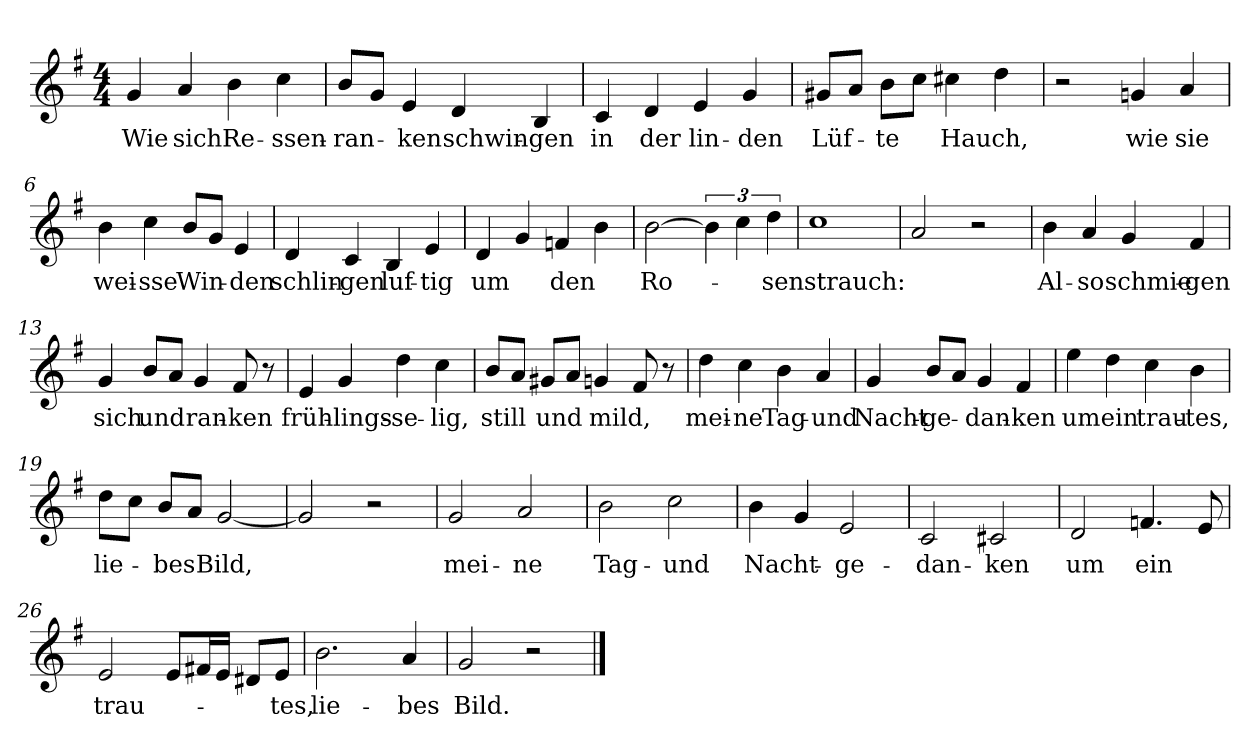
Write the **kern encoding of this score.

**kern	**text
*part1	*part1
*staff1	*staff1
*clefG2	*
*k[f#]	*
*M4/4	*
=1	=1
!	!LO:LY:b
4g/	Wie
!	!LO:LY:b
4a/	sich
!	!LO:LY:b
4b\	Re-
!	!LO:LY:b
4cc\	-ssen-
=2	=2
!	!LO:LY:b
8b/L	-ran-
8g/J	.
!	!LO:LY:b
4e/	-ken
!	!LO:LY:b
4d/	schwin-
!	!LO:LY:b
4B/	-gen
=3	=3
!	!LO:LY:b
4c/	in
!	!LO:LY:b
4d/	der
!	!LO:LY:b
4e/	lin-
!	!LO:LY:b
4g/	-den
=4	=4
!	!LO:LY:b
8g#X/L	Lüf-
8a/J	.
!	!LO:LY:b
8b\L	-te
8cc\J	.
!	!LO:LY:b
4cc#X\	Hauch,
4dd\	.
=5	=5
2r	.
!	!LO:LY:b
4gn/	wie
!	!LO:LY:b
4a/	sie
=6	=6
!	!LO:LY:b
4b\	wei-
!	!LO:LY:b
4cc\	-sse
!	!LO:LY:b
8b/L	Win-
8g/J	.
!	!LO:LY:b
4e/	-den
!!LO:LB:g=z
=7	=7
!	!LO:LY:b
4d/	schlin-
!	!LO:LY:b
4c/	-gen
!	!LO:LY:b
4B/	luf-
!	!LO:LY:b
4e/	-tig
=8	=8
!	!LO:LY:b
4d/	um
4g/	.
!	!LO:LY:b
4fn/	den
4b\	.
=9	=9
!	!LO:LY:b
[2b\	Ro-
6b\]	.
6cc\	.
!	!LO:LY:b
6dd\	-sen
=10	=10
!	!LO:LY:b
1cc	strauch:
=11	=11
2a/	.
2r	.
=12	=12
!	!LO:LY:b
4b\	Al-
!	!LO:LY:b
4a/	-so
!	!LO:LY:b
4g/	schmie-
!	!LO:LY:b
4f#/	-gen
=13	=13
!	!LO:LY:b
4g/	sich
!	!LO:LY:b
8b/L	und
8a/J	.
!	!LO:LY:b
4g/	ran-
!	!LO:LY:b
8f#/	-ken
8r	.
=14	=14
!	!LO:LY:b
4e/	früh-
!	!LO:LY:b
4g/	-lings-
!	!LO:LY:b
4dd\	-se-
!	!LO:LY:b
4cc\	-lig,
!!LO:LB:g=z
=15	=15
!	!LO:LY:b
8b/L	still
8a/J	.
!	!LO:LY:b
8g#X/L	und
8a/J	.
!	!LO:LY:b
4gn/	mild,
8f#/	.
8r	.
=16	=16
!	!LO:LY:b
4dd\	mei-
!	!LO:LY:b
4cc\	-ne
!	!LO:LY:b
4b\	Tag-
!	!LO:LY:b
4a/	-und
=17	=17
!	!LO:LY:b
4g/	Nacht-
!	!LO:LY:b
8b/L	-ge-
8a/J	.
!	!LO:LY:b
4g/	-dan-
!	!LO:LY:b
4f#/	-ken
=18	=18
!	!LO:LY:b
4ee\	um
!	!LO:LY:b
4dd\	ein
!	!LO:LY:b
4cc\	trau-
!	!LO:LY:b
4b\	-tes,
=19	=19
!	!LO:LY:b
8dd\L	lie-
8cc\J	.
!	!LO:LY:b
8b/L	-bes
8a/J	.
!	!LO:LY:b
[2g/	Bild,
=20	=20
2g/]	.
2r	.
=21	=21
!	!LO:LY:b
2g/	mei-
!	!LO:LY:b
2a/	-ne
=22	=22
!	!LO:LY:b
2b\	Tag-
!	!LO:LY:b
2cc\	-und
!!LO:LB:g=z
=23	=23
!	!LO:LY:b
4b\	Nacht-
4g/	.
!	!LO:LY:b
2e/	-ge-
=24	=24
!	!LO:LY:b
2c/	-dan-
!	!LO:LY:b
2c#X/	-ken
=25	=25
!	!LO:LY:b
2d/	um
!	!LO:LY:b
4.fn/	ein
8e/	.
=26	=26
!	!LO:LY:b
2e/	trau-
8e/L	.
16f#X/L	.
16e/JJ	.
8d#X/L	.
!	!LO:LY:b
8e/J	-tes,
=27	=27
!	!LO:LY:b
2.b\	lie-
!	!LO:LY:b
4a/	-bes
=28	=28
!	!LO:LY:b
2g/	Bild.
2r	.
==	==
*-	*-
